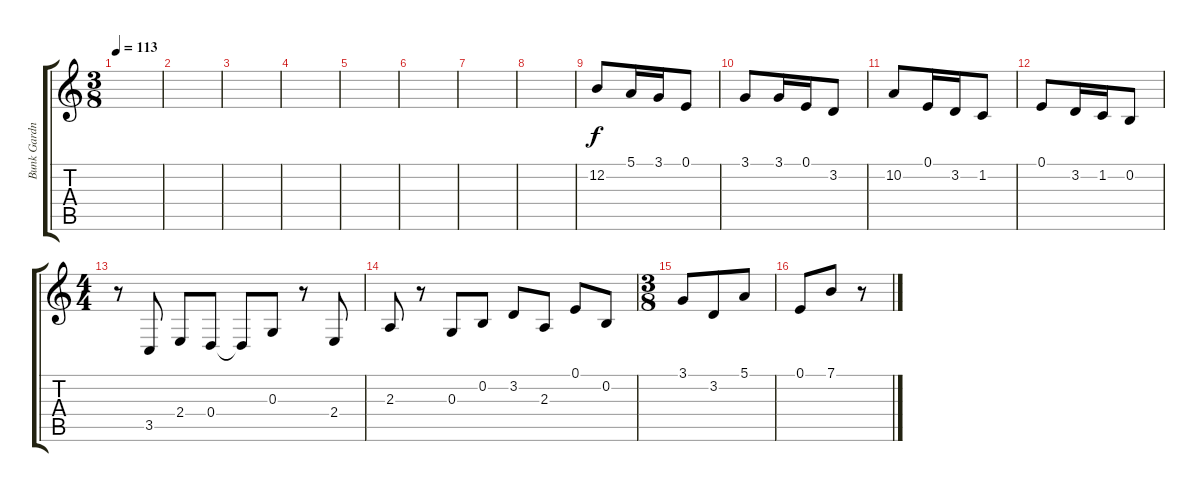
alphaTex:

\track ("Bunk Gardner" "Bunk Gardn") {instrument bassoon}
\staff {score tabs}
\tuning (E4 B3 G3 D3 A2 E2) {hide}
\ts (3 8)
\tempo 113
\clef g2
\ks c
|
|
|
|
|
|
|
|
12.2.8 5.1.16 3.1.16 0.1.8 |
3.1.8 3.1.16 0.1.16 3.2.8 |
10.2.8 0.1.16 3.2.16 1.2.8 |
0.1.8 3.2.16 1.2.16 0.2.8 |
\ts (4 4)
r.8 3.5.8 2.4.8 0.4.8 0.4{t}.8 0.3.8 r.8 2.4.8 |
2.3.8 r.8 0.3.8 0.2.8 3.2.8 2.3.8 0.1.8 0.2.8 |
\ts (3 8)
3.1.8 3.2.8 5.1.8 |
0.1.8 7.1.8 r.8
